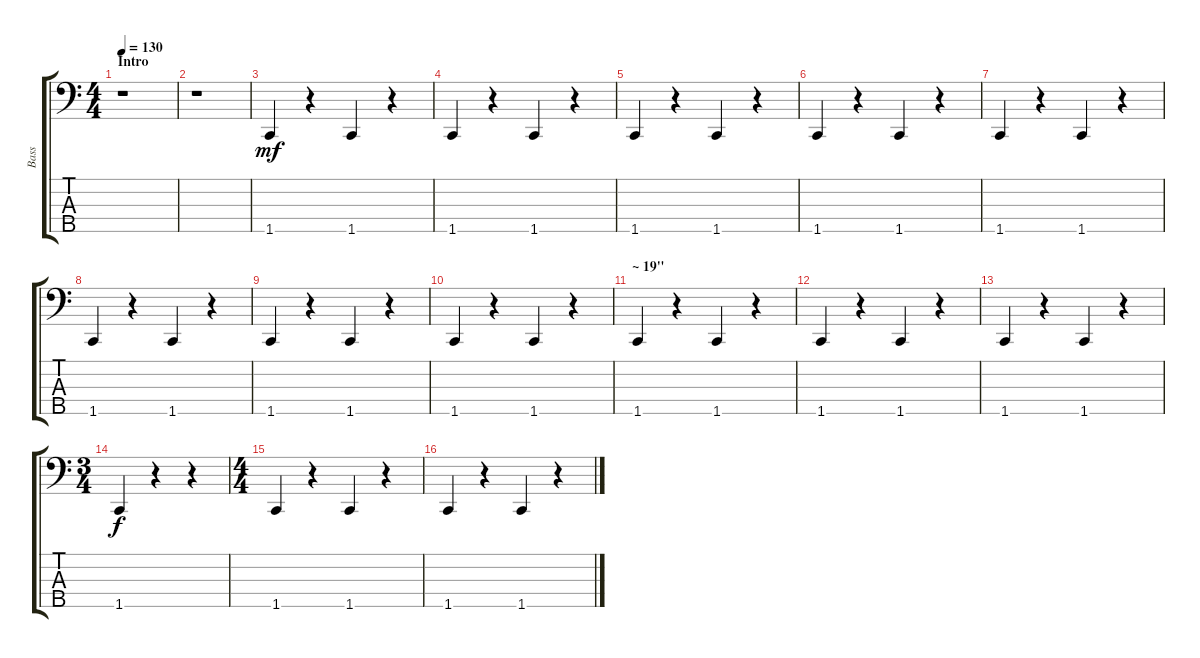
\track ("Bass" "Bass") {instrument electricbassfinger}
\staff {score tabs}
\tuning (G2 D2 A1 E1 B0) {hide}
\ts (4 4)
\section ("" "Intro")
\tempo 130
\clef f4
\ks c
r.1{dy mf instrument electricbassfinger} |
r.1 |
1.5.4 r.4 1.5.4 r.4 |
1.5.4 r.4 1.5.4 r.4 |
1.5.4 r.4 1.5.4 r.4 |
1.5.4 r.4 1.5.4 r.4 |
1.5.4 r.4 1.5.4 r.4 |
1.5.4 r.4 1.5.4 r.4 |
1.5.4 r.4 1.5.4 r.4 |
1.5.4 r.4 1.5.4 r.4 |
\section ("" "~ 19\"")
1.5.4 r.4 1.5.4 r.4 |
1.5.4 r.4 1.5.4 r.4 |
1.5.4 r.4 1.5.4 r.4 |
\ts (3 4)
1.5.4{dy f} r.4 r.4 |
\ts (4 4)
1.5.4 r.4 1.5.4 r.4 |
1.5.4 r.4 1.5.4 r.4
